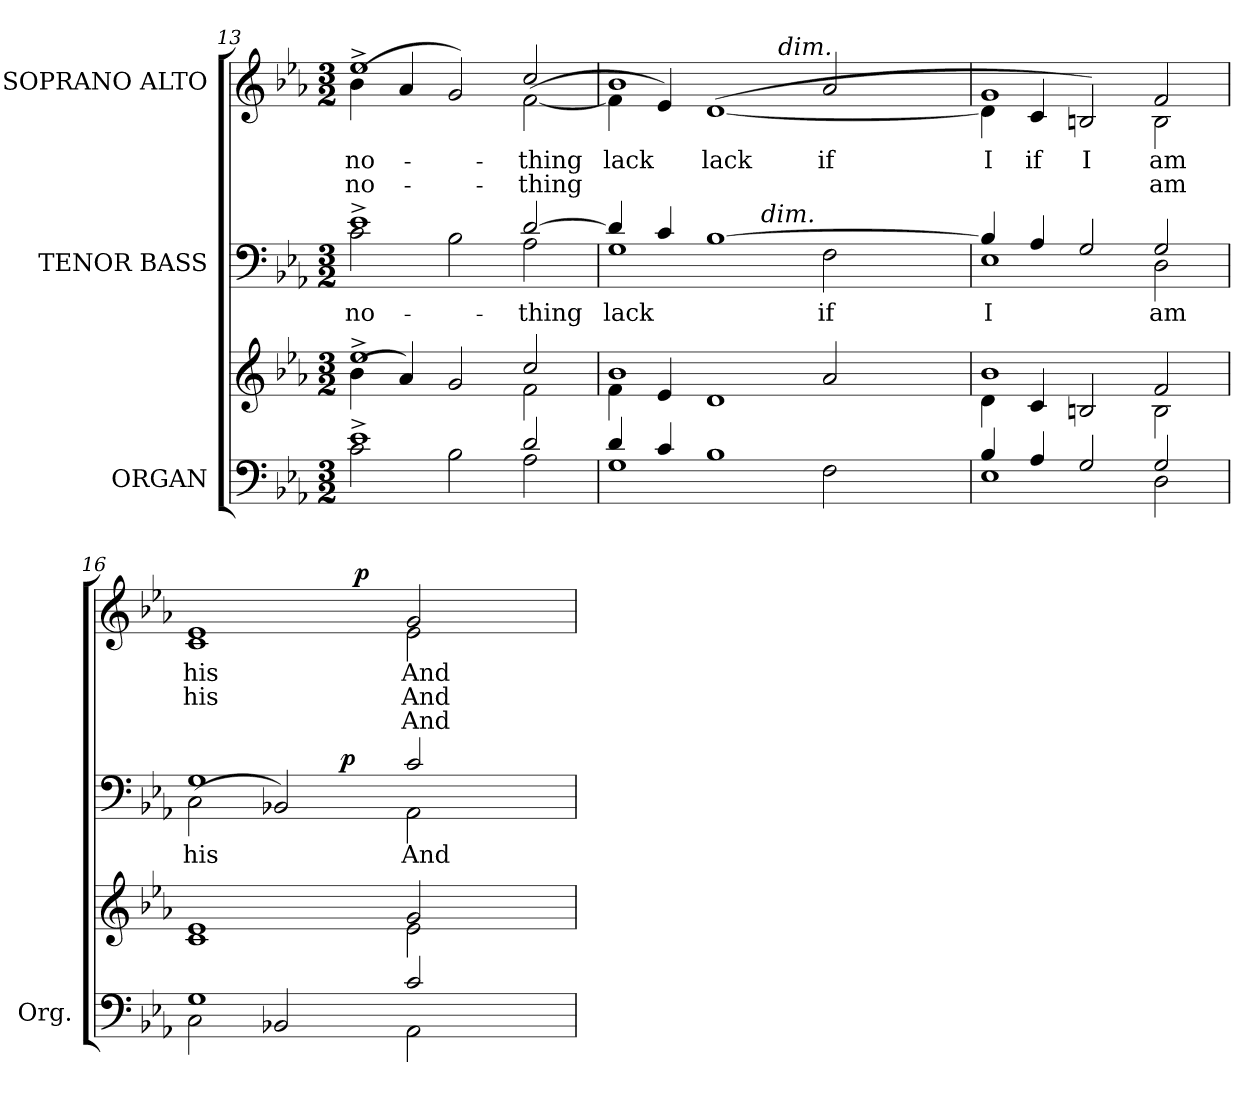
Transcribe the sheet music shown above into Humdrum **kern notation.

**kern	**kern	**kern	**text	**dynam	**kern	**text	**text	**text	**dynam
*part3	*part3	*part2	*part2	*part2	*part1	*part1	*part1	*part1	*part1
*staff4	*staff3	*staff2	*staff2	*staff2	*staff1	*staff1	*staff1	*staff1	*staff1
*I"ORGAN	*	*I"TENOR BASS	*	*	*I"SOPRANO ALTO	*	*	*	*
*I'Org.	*	*	*	*	*	*	*	*	*
*clefF4	*clefG2	*clefF4	*	*	*clefG2	*	*	*	*
*k[b-e-a-]	*k[b-e-a-]	*k[b-e-a-]	*	*	*k[b-e-a-]	*	*	*	*
*E-:	*E-:	*E-:	*	*	*E-:	*	*	*	*
*M3/2	*M3/2	*M3/2	*	*	*M3/2	*	*	*	*
=13	=13	=13	=13	=13	=13	=13	=13	=13	=13
*^	*^	*^	*	*	*	*	*	*	*
!	!	!	!	!	!	!LO:LY:b:color=#000000	!	!	!	!	!	!
!	!	!	!	!	!	!	!	!	!LO:LY:a:color=#000000	!LO:LY:b:color=#000000	!	!
*	*	*	*	*	*	*	*	*^	*	*	*	*
1e-^i	2ci\	1ee-^i	(4b-i\	1e-^i	2ci\	no-	.	1ee-^i	(4b-i\	no-	no-	.	.
.	.	.	4a-i/)	.	.	.	.	.	4a-i/	.	.	.	.
.	2B-i\	.	2gi/	.	2B-i\)	.	.	.	2gi/)	.	.	.	.
!	!	!	!	!	!	!LO:LY:b:color=#000000	!	!	!	!	!	!	!
!	!	!	!	!	!	!	!	!	!	!LO:LY:a:color=#000000	!LO:LY:b:color=#000000	!	!
2di/	2A-i\	2cci/	2fi\	([2di/	2A-i\	-thing	.	2cci/	([2fi\	-thing	-thing	.	.
*	*	*	*	*	*	*	*	*v	*v	*	*	*	*
=14	=14	=14	=14	=14	=14	=14	=14	=14	=14	=14	=14	=14
*	*	*	*	*	*	*	*	*^	*	*	*	*
!	!	!	!	!	!	!LO:LY:b:color=#000000	!	!	!	!	!	!	!
*	*	*	*	*	*	*	*	*v	*v	*	*	*	*
*	*	*	*	*	*	*	*	*^	*	*	*	*
!	!	!	!	!	!	!	!	!	!	!LO:LY:a:color=#000000	!	!	!
*	*	*	*	*	*^	*	*	*	*^	*	*	*	*
4di/	1Gi	1b-i	4fi\	4di/]	1Gi	2ryy	lack	.	1b-i	4fi\]	2ryy	lack	.	.	.
4ci/	.	.	4e-i/	(4ci/	.	.	.	.	.	4e-i/)	.	.	.	.	.
!	!	!	!	!	!	!	!	!	!	!	!	!LO:LY:b:color=#000000	!	!	!
1B-i	.	.	1di	[1B-i	.	4ryy	.	.	.	([1di	4ryy	lack	.	.	.
.	.	.	.	.	.	256.ryy	.	.	.	.	32ryy	.	.	.	.
!	!	!	!	!	!	!LO:TX:a:i:t=dim.	!	!	!	!	!	!	!	!	!
.	.	.	.	.	.	2ryy	.	.	.	.	.	.	.	.	.
.	.	.	.	.	.	.	.	.	.	.	256.ryy	.	.	.	.
!	!	!	!	!	!	!	!	!	!	!	!LO:TX:a:i:t=dim.	!	!	!	!
.	.	.	.	.	.	.	.	.	.	.	2ryy	.	.	.	.
!	!	!	!	!	!	!	!LO:LY:b:color=#000000	!	!	!	!	!	!	!	!
!	!	!	!	!	!	!	!	!	!	!	!	!LO:LY:a:color=#000000	!	!	!
.	2Fi\	2a-i/	.	.	2Fi\	.	if	.	2a-i/	.	.	if	.	.	.
.	.	.	.	.	.	8ryy	.	.	.	.	.	.	.	.	.
.	.	.	.	.	.	.	.	.	.	.	8ryy	.	.	.	.
.	.	.	.	.	.	16ryy	.	.	.	.	.	.	.	.	.
.	.	.	.	.	.	.	.	.	.	.	16ryy	.	.	.	.
.	.	.	.	.	.	32ryy	.	.	.	.	.	.	.	.	.
.	.	.	.	.	.	64ryy	.	.	.	.	64ryy	.	.	.	.
.	.	.	.	.	.	128ryy	.	.	.	.	128ryy	.	.	.	.
.	.	.	.	.	.	512ryy	.	.	.	.	512ryy	.	.	.	.
*	*	*	*	*	*v	*v	*	*	*	*	*	*	*	*	*
*	*	*	*	*	*	*	*	*v	*v	*v	*	*	*	*
!!LO:PB:g=z
=15	=15	=15	=15	=15	=15	=15	=15	=15	=15	=15	=15	=15
*	*	*	*	*	*^	*	*	*^	*	*	*	*
*	*	*	*	*	*	*	*	*	*	*^	*	*	*	*
!	!	!	!	!	!	!	!LO:LY:b:color=#000000	!	!	!	!	!	!	!	!
*	*	*	*	*	*v	*v	*	*	*	*	*	*	*	*	*
*	*	*	*	*	*	*	*	*v	*v	*v	*	*	*	*
*	*	*	*	*	*^	*	*	*^	*	*	*	*
*	*	*	*	*	*	*	*	*	*	*^	*	*	*	*
!	!	!	!	!	!	!	!	!	!	!	!	!LO:LY:a:color=#000000	!	!	!
*	*	*	*	*	*v	*v	*	*	*	*	*	*	*	*	*
*	*	*	*	*	*	*	*	*	*v	*v	*	*	*	*
4B-i/	1E-i	1b-i	4di\	4B-i/]	1E-i	I	.	1gi	4di\]	I	.	.	.
!	!	!	!	!	!	!	!	!	!	!LO:LY:b:color=#000000	!	!	!
4A-i/	.	.	4ci/	4A-i/	.	.	.	.	4ci/	if	.	.	.
!	!	!	!	!	!	!	!	!	!	!LO:LY:b:color=#000000	!	!	!
2Gi/	.	.	2Bni/	2Gi/	.	.	.	.	2Bni/)	I	.	.	.
!	!	!	!	!	!	!LO:LY:b:color=#000000	!	!	!	!	!	!	!
!	!	!	!	!	!	!	!	!	!	!LO:LY:a:color=#000000	!LO:LY:b:color=#000000	!	!
2Gi/	2Di\	2fi/	2Bi\	2Gi/	2Di\	am	.	2fi/	2Bi\	am	am	.	.
*	*	*	*	*	*	*	*	*v	*v	*	*	*	*
=16	=16	=16	=16	=16	=16	=16	=16	=16	=16	=16	=16	=16
*	*	*	*	*	*	*	*	*^	*	*	*	*
!	!	!	!	!	!	!LO:LY:b:color=#000000	!	!	!	!	!	!	!
*	*	*	*	*	*	*	*	*v	*v	*	*	*	*
*	*	*	*	*	*	*	*	*^	*	*	*	*
!	!	!	!	!	!	!	!	!	!	!LO:LY:a:color=#000000	!LO:LY:b:color=#000000	!	!
*	*	*	*	*	*^	*	*	*	*^	*	*	*	*
1Gi	2Ci\	1e-i	1ci	1Gi	(2Ci\	2ryy	his	.	1e-i	1ci	2ryy	his	his	.	.
.	2BB-Xi/	.	.	.	2BB-Xi/)	4ryy	.	.	.	.	4ryy	.	.	.	.
.	.	.	.	.	.	128...ryy	.	.	.	.	64ryy	.	.	.	.
.	.	.	.	.	.	2ryy	.	p	.	.	.	.	.	.	.
.	.	.	.	.	.	.	.	.	.	.	128ryy	.	.	.	.
.	.	.	.	.	.	.	.	.	.	.	256ryy	.	.	.	.
.	.	.	.	.	.	.	.	.	.	.	1024ryy	.	.	.	.
.	.	.	.	.	.	.	.	.	.	.	2ryy	.	.	.	p
!	!	!	!	!	!	!	!LO:LY:b:color=#000000	!	!	!	!	!	!	!	!
!	!	!	!	!	!	!	!	!	!	!	!	!LO:LY:a:color=#000000	!LO:LY:a:color=#000000	!LO:LY:b:color=#000000	!
2ci/	2AA-i\	2gi/	2e-i\	2ci/	2AA-i\	.	And	.	2gi/	2e-i\	.	And	And	And	.
.	.	.	.	.	.	8ryy	.	.	.	.	.	.	.	.	.
.	.	.	.	.	.	.	.	.	.	.	8ryy	.	.	.	.
.	.	.	.	.	.	16ryy	.	.	.	.	.	.	.	.	.
.	.	.	.	.	.	.	.	.	.	.	16ryy	.	.	.	.
.	.	.	.	.	.	32ryy	.	.	.	.	.	.	.	.	.
.	.	.	.	.	.	.	.	.	.	.	32ryy	.	.	.	.
.	.	.	.	.	.	64ryy	.	.	.	.	.	.	.	.	.
.	.	.	.	.	.	.	.	.	.	.	512.ryy	.	.	.	.
.	.	.	.	.	.	1024ryy	.	.	.	.	.	.	.	.	.
*v	*v	*	*	*v	*v	*v	*	*	*v	*v	*v	*	*	*	*
*	*v	*v	*	*	*	*	*	*	*	*
=	=	=	=	=	=	=	=	=	=
*-	*-	*-	*-	*-	*-	*-	*-	*-	*-
